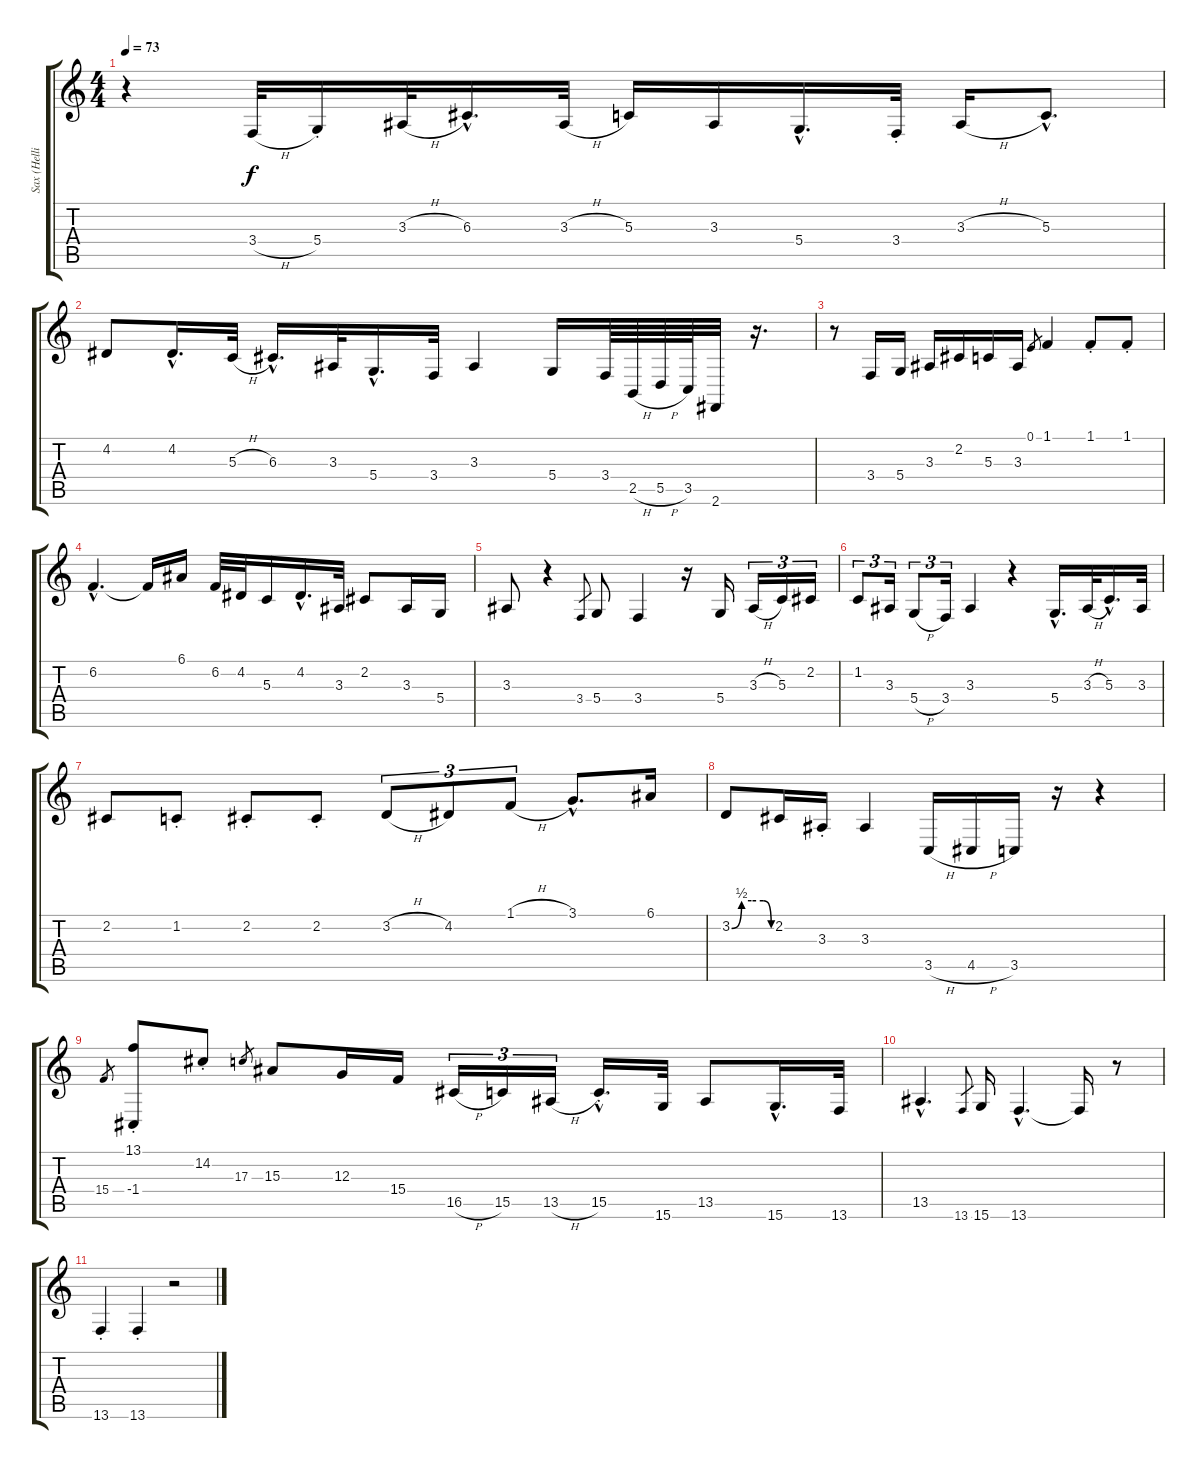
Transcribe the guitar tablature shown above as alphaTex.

\track ("Sax (Helliwell)" "Sax (Helli") {instrument altosax}
\staff {score tabs}
\tuning (E4 B3 G3 D3 A2 E2) {hide}
\ts (4 4)
\tempo 73
\clef g2
\ks c
r.4{dy f} 3.4{h}.32 5.4{st}.16 3.3{h}.32 6.3{hac}.16{d} 3.3{h}.32 5.3.16 3.3.16 5.4{hac}.16{d} 3.4{st}.32 3.3{h}.16 5.3{hac}.8{d} |
4.2.8 4.2{hac}.16{d} 5.3{h}.32 6.3{hac}.16{d} 3.3.32 5.4{hac}.16{d} 3.4.32 3.3.4 5.4.16 3.4.64 2.5{h}.64 5.5{h}.64 3.5.64 2.6.32 r.16{d} |
r.8 3.4.16 5.4.16 3.3.16 2.2.16 5.3.16 3.3.16 0.1.8{gr} 1.1.4 1.1{st}.8 1.1{st}.8 |
6.2{hac}.4{d} 6.2{t}.16 6.1.16 6.2.32 4.2.32 5.3.16 4.2{hac}.16{d} 3.3.32 2.2.8 3.3.16 5.4.16 |
3.3.8 r.4 3.4.8{gr} 5.4.8 3.4.4 r.16 5.4.16 3.3{h}.16{tu (3 2)} 5.3.16{tu (3 2)} 2.2.16{tu (3 2)} |
1.2.8{tu (3 2)} 3.3.16{tu (3 2)} 5.4{h}.8{tu (3 2)} 3.4.16{tu (3 2)} 3.3.4 r.4 5.4{hac}.16{d} 3.3{h}.32 5.3{hac}.16{d} 3.3.32 |
2.2.8 1.2{st}.8 2.2{st}.8 2.2{st}.8 3.2{h}.8{tu (3 2)} 4.2.8{tu (3 2)} 1.1{h}.8{tu (3 2)} 3.1{hac}.8{d} 6.1.16 |
3.2{be (custom 0 0 15 2 30 2 48 2 60 0)}.8 2.2.16 3.3{st}.16 3.3.4 3.5{h}.16 4.5{h}.16 3.5.16 r.16 r.4 |
15.4.8{gr} (13.1{st} -1.4).8 14.2{st}.8 17.3.8{gr} 15.3.8 12.3.16 15.4.16 16.5{h}.16{tu (3 2)} 15.5.16{tu (3 2)} 13.5{h}.16{tu (3 2)} 15.5{hac st}.16{d} 15.6.32 13.5.8 15.6{hac}.16{d} 13.6.32 |
13.5{hac}.4{d} 13.6.8{gr} 15.6.16 13.6{hac}.4{d} 13.6{t}.16 r.8 |
13.6{st}.4 13.6{st}.4 r.2
